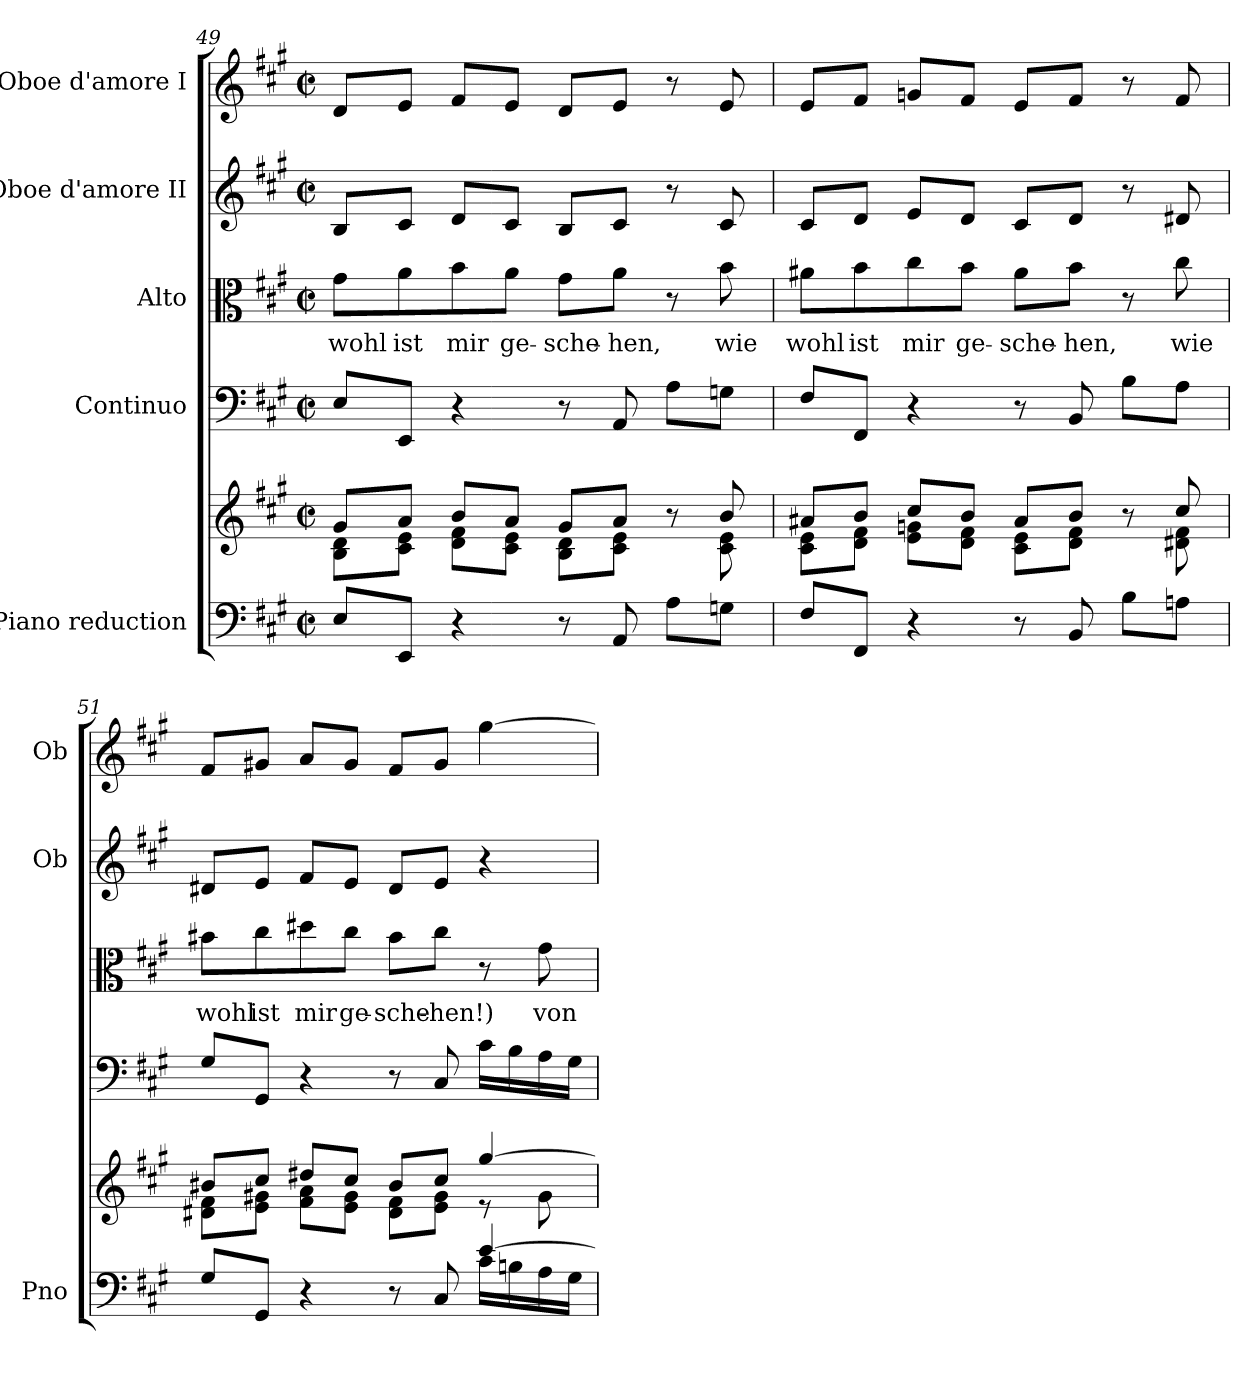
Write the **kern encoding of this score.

**kern	**kern	**kern	**dynam	**kern	**text	**dynam	**kern	**kern
*part5	*part5	*part4	*part4	*part3	*part3	*part3	*part2	*part1
*staff6	*staff5	*staff4	*staff4	*staff3	*staff3	*staff3	*staff2	*staff1
*I"Piano reduction	*	*I"Continuo	*	*I"Alto	*	*	*I"Oboe d'amore II	*I"Oboe d'amore I
*I'Pno	*	*	*	*	*	*	*I'Ob	*I'Ob
*clefF4	*clefG2	*clefF4	*	*clefC3	*	*	*clefG2	*clefG2
*k[f#c#g#]	*k[f#c#g#]	*k[f#c#g#]	*	*k[f#c#g#]	*	*	*k[f#c#g#]	*k[f#c#g#]
*M2/2	*M2/2	*M2/2	*	*M2/2	*	*	*M2/2	*M2/2
*met(c|)	*met(c|)	*met(c|)	*	*met(c|)	*	*	*met(c|)	*met(c|)
=49	=49	=49	=49	=49	=49	=49	=49	=49
*	*^	*	*	*	*	*	*	*
!	!	!	!	!	!	!LO:LY:b	!	!	!
8E/L	8g#/L	8B\ 8d\L	8E/L	.	8g#\L	wohl	.	8B/L	8d/L
!	!	!	!	!	!	!LO:LY:b	!	!	!
8EE/J	8a/J	8c#\ 8e\J	8EE/J	.	8a\	ist	.	8c#/J	8e/J
!	!	!	!	!	!	!LO:LY:b	!	!	!
4r	8b/L	8d\ 8f#\L	4r	.	8b\	mir	.	8d/L	8f#/L
!	!	!	!	!	!	!LO:LY:b	!	!	!
.	8a/J	8c#\ 8e\J	.	.	8a\J	ge-	.	8c#/J	8e/J
!	!	!	!	!	!	!LO:LY:b	!	!	!
8r	8g#/L	8B\ 8d\L	8r	.	8g#\L	-sche-	.	8B/L	8d/L
!	!	!	!	!LO:DY:a	!	!LO:LY:b	!	!	!
8AA/	8a/J	8c#\ 8e\J	8AA/	other-dynamics	8a\J	-hen,	.	8c#/J	8e/J
8A\L	8r	8ryy	8A\L	.	8r	.	.	8r	8r
!	!	!	!	!	!	!LO:LY:b	!	!	!
8Gn\J	8b/	8c#\ 8e\	8Gn\J	.	8b\	wie	.	8c#/	8e/
=50	=50	=50	=50	=50	=50	=50	=50	=50	=50
!	!	!	!	!	!	!LO:LY:b	!	!	!
8F#/L	8a#X/L	8c#\ 8e\L	8F#/L	.	8a#X\L	wohl	.	8c#/L	8e/L
!	!	!	!	!	!	!LO:LY:b	!	!	!
8FF#/J	8b/J	8d\ 8f#\J	8FF#/J	.	8b\	ist	.	8d/J	8f#/J
!	!	!	!	!	!	!LO:LY:b	!	!	!
4r	8cc#/L	8e\ 8gn\L	4r	.	8cc#\	mir	.	8e/L	8gn/L
!	!	!	!	!	!	!LO:LY:b	!	!	!
.	8b/J	8d\ 8f#\J	.	.	8b\J	ge-	.	8d/J	8f#/J
!	!	!	!	!	!	!LO:LY:b	!	!	!
8r	8a#/L	8c#\ 8e\L	8r	.	8a#\L	-sche-	.	8c#/L	8e/L
!	!	!	!	!	!	!LO:LY:b	!	!	!
8BB/	8b/J	8d\ 8f#\J	8BB/	.	8b\J	-hen,	.	8d/J	8f#/J
8B\L	8r	8ryy	8B\L	.	8r	.	.	8r	8r
!	!	!	!	!	!	!LO:LY:b	!	!	!
8An\J	8cc#/	8d#X\ 8f#\	8A\J	.	8cc#\	wie	.	8d#X/	8f#/
=51	=51	=51	=51	=51	=51	=51	=51	=51	=51
*^	*	*	*	*	*	*	*	*	*
!	!	!	!	!	!	!	!LO:LY:b	!	!	!
8G#/L	2.ryy	8b#X/L	8d#X\ 8f#\L	8G#/L	.	8b#X\L	wohl	.	8d#X/L	8f#/L
!	!	!	!	!	!	!	!LO:LY:b	!	!	!
8GG#/J	.	8cc#/J	8e\ 8g#X\J	8GG#/J	.	8cc#\	ist	.	8e/J	8g#X/J
!	!	!	!	!	!	!	!LO:LY:b	!	!	!
4r	.	8dd#X/L	8f#\ 8a\L	4r	.	8dd#X\	mir	.	8f#/L	8a/L
!	!	!	!	!	!	!	!LO:LY:b	!	!	!
.	.	8cc#/J	8e\ 8g#\J	.	.	8cc#\J	ge-	.	8e/J	8g#/J
!	!	!	!	!	!	!	!LO:LY:b	!	!	!
8r	.	8b#/L	8d#\ 8f#\L	8r	.	8b#\L	-sche-	.	8d#/L	8f#/L
!	!	!	!	!	!	!	!LO:LY:b	!	!	!
8C#/	.	8cc#/J	8e\ 8g#\J	8C#/	.	8cc#\J	-hen!)	.	8e/J	8g#/J
[4e/	16c#\LL	[4gg#/	8r	16c#\LL	.	8r	.	.	4r	[4gg#\
.	16Bn\	.	.	16B\	.	.	.	.	.	.
!	!	!	!	!	!	!	!LO:LY:b	!LO:DY:b	!	!
.	16A\	.	8g#\	16A\	.	8g#\	von	other-dynamics	.	.
.	16G#\JJ	.	.	16G#\JJ	.	.	.	.	.	.
*v	*v	*	*	*	*	*	*	*	*	*
*	*v	*v	*	*	*	*	*	*	*
=	=	=	=	=	=	=	=	=
*-	*-	*-	*-	*-	*-	*-	*-	*-
